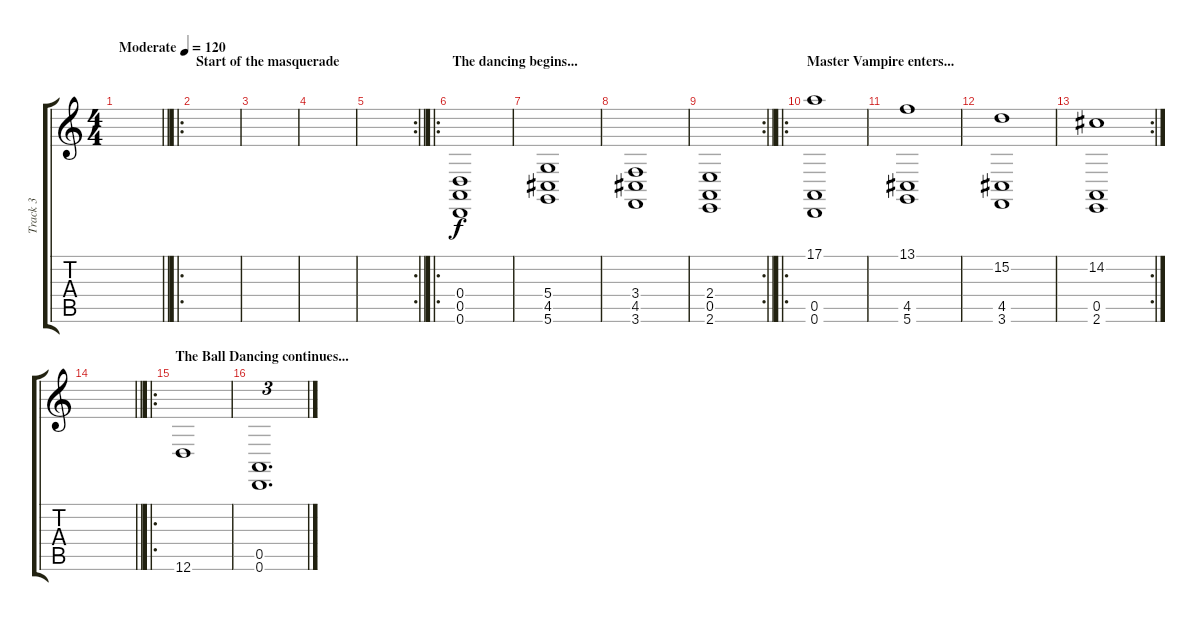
\track ("Track 3" "Track 3") {instrument ocarina}
\staff {score tabs}
\tuning (E4 B3 G3 D3 A2 D2) {hide}
\ts (4 4)
\tempo (120 "Moderate")
\clef g2
\barLineRight lightlight
\ks c
|
\ro
\section ("" "Start of the masquerade")
|
|
|
\rc 2
\barLineRight lightlight
|
\ro
\section ("" "The dancing begins...")
(0.4 0.5 0.6).1 |
(5.4 4.5 5.6).1 |
(3.4 4.5 3.6).1 |
\rc 2
\barLineRight lightlight
(2.4 0.5 2.6).1 |
\ro
\section ("" "Master Vampire enters...")
(17.1 0.5 0.6).1 |
(13.1 4.5 5.6).1 |
(15.2 4.5 3.6).1 |
\rc 2
(14.2 0.5 2.6).1 |
\barLineRight lightlight
|
\ro
\section ("" "The Ball Dancing continues...")
12.6.1 |
(0.5 0.6).1{d tu (3 2)}
